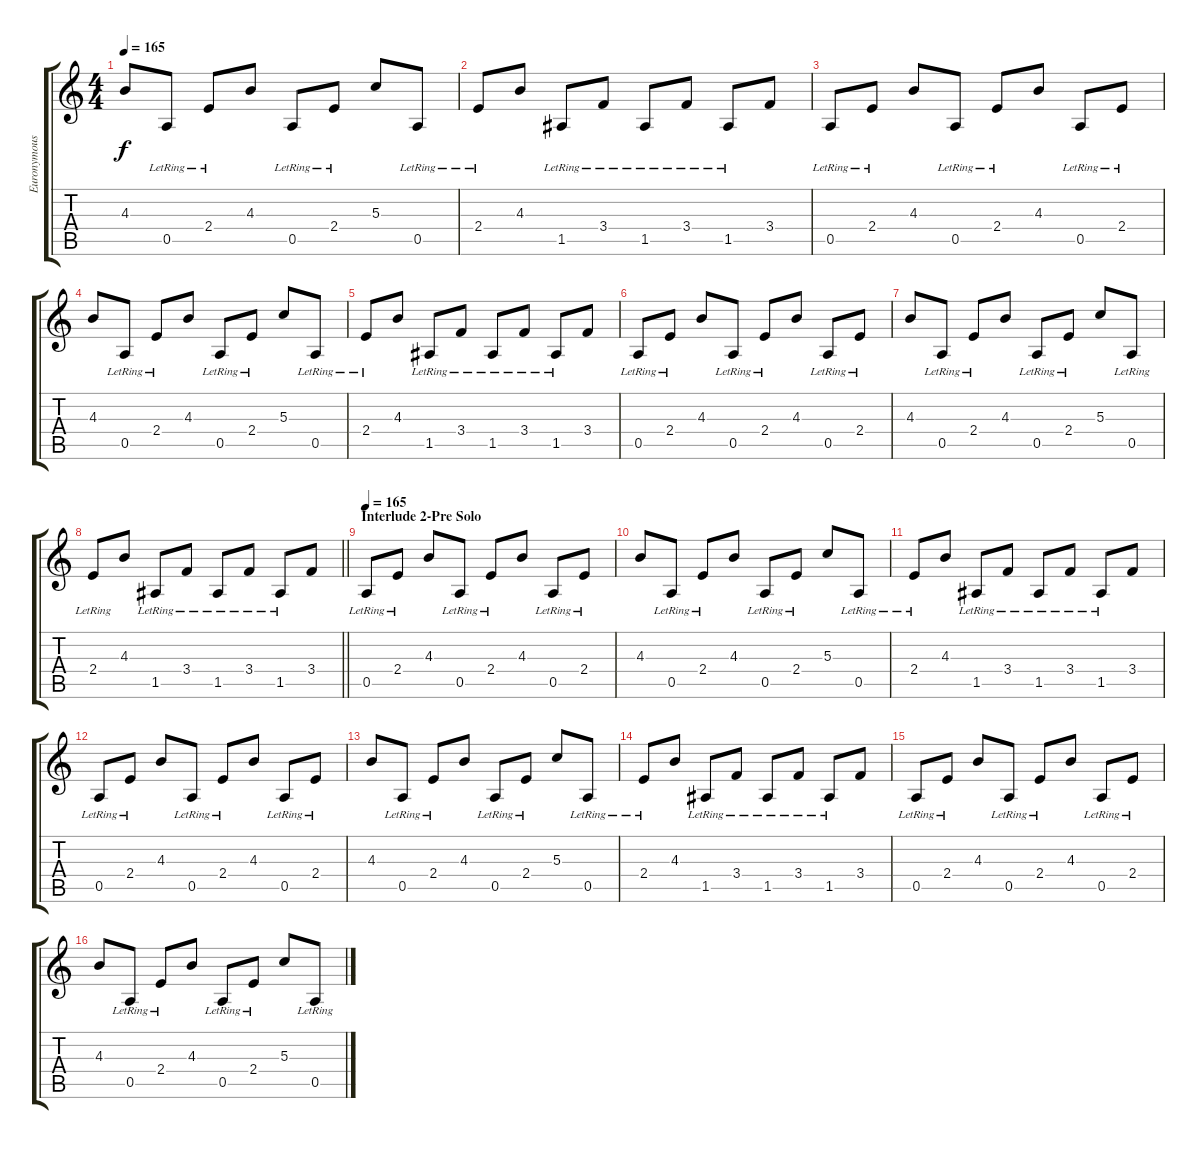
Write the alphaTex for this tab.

\track ("Euronymous" "Euronymous") {instrument distortionguitar}
\staff {score tabs}
\tuning (E4 B3 G3 D3 A2 E2) {hide}
\ts (4 4)
\tempo 165
\clef g2
\ks c
4.3.8{dy f} 0.5{lr}.8 2.4{lr}.8 4.3.8 0.5{lr}.8 2.4{lr}.8 5.3.8 0.5{lr}.8 |
2.4{lr}.8 4.3.8 1.5{lr}.8 3.4{lr}.8 1.5{lr}.8 3.4{lr}.8 1.5{lr}.8 3.4.8 |
0.5{lr}.8 2.4{lr}.8 4.3.8 0.5{lr}.8 2.4{lr}.8 4.3.8 0.5{lr}.8 2.4{lr}.8 |
4.3.8 0.5{lr}.8 2.4{lr}.8 4.3.8 0.5{lr}.8 2.4{lr}.8 5.3.8 0.5{lr}.8 |
2.4{lr}.8 4.3.8 1.5{lr}.8 3.4{lr}.8 1.5{lr}.8 3.4{lr}.8 1.5{lr}.8 3.4.8 |
0.5{lr}.8 2.4{lr}.8 4.3.8 0.5{lr}.8 2.4{lr}.8 4.3.8 0.5{lr}.8 2.4{lr}.8 |
4.3.8 0.5{lr}.8 2.4{lr}.8 4.3.8 0.5{lr}.8 2.4{lr}.8 5.3.8 0.5{lr}.8 |
\barLineRight lightlight
2.4{lr}.8 4.3.8 1.5{lr}.8 3.4{lr}.8 1.5{lr}.8 3.4{lr}.8 1.5{lr}.8 3.4.8 |
\section ("" "Interlude 2-Pre Solo")
\tempo 165
0.5{lr}.8 2.4{lr}.8 4.3.8 0.5{lr}.8 2.4{lr}.8 4.3.8 0.5{lr}.8 2.4{lr}.8 |
4.3.8 0.5{lr}.8 2.4{lr}.8 4.3.8 0.5{lr}.8 2.4{lr}.8 5.3.8 0.5{lr}.8 |
2.4{lr}.8 4.3.8 1.5{lr}.8 3.4{lr}.8 1.5{lr}.8 3.4{lr}.8 1.5{lr}.8 3.4.8 |
0.5{lr}.8 2.4{lr}.8 4.3.8 0.5{lr}.8 2.4{lr}.8 4.3.8 0.5{lr}.8 2.4{lr}.8 |
4.3.8 0.5{lr}.8 2.4{lr}.8 4.3.8 0.5{lr}.8 2.4{lr}.8 5.3.8 0.5{lr}.8 |
2.4{lr}.8 4.3.8 1.5{lr}.8 3.4{lr}.8 1.5{lr}.8 3.4{lr}.8 1.5{lr}.8 3.4.8 |
0.5{lr}.8 2.4{lr}.8 4.3.8 0.5{lr}.8 2.4{lr}.8 4.3.8 0.5{lr}.8 2.4{lr}.8 |
4.3.8 0.5{lr}.8 2.4{lr}.8 4.3.8 0.5{lr}.8 2.4{lr}.8 5.3.8 0.5{lr}.8
